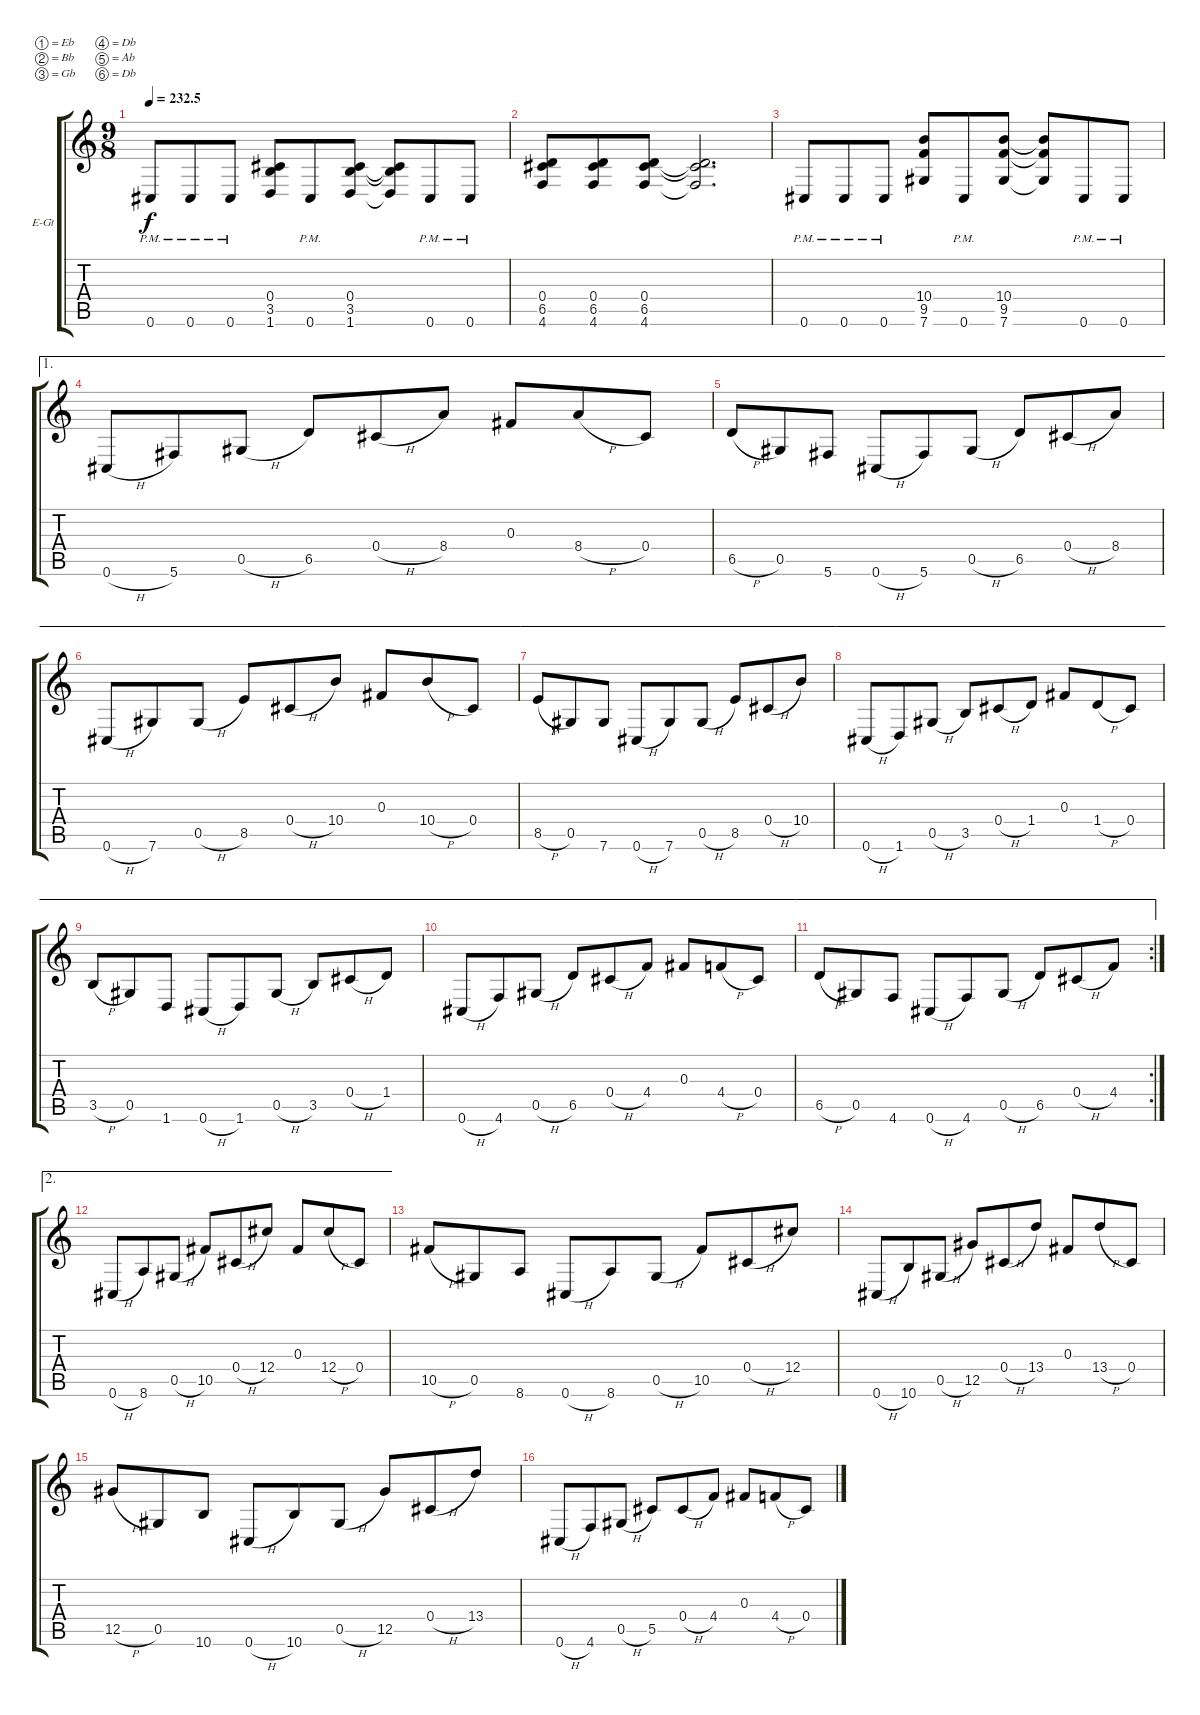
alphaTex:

\defaultSystemsLayout 4
\bracketExtendMode groupsimilarinstruments
\firstSystemTrackNameOrientation horizontal
\otherSystemsTrackNameOrientation horizontal
\track ("Daniel Mongrain" "E-Gt") {instrument distortionguitar}
\staff {score tabs}
\tuning (Eb4 Bb3 Gb3 Db3 Ab2 Db2)
\ts (9 8)
\tempo
232.5
\accidentals auto
\clef g2
\ottava regular
\simile none
\ks c
0.6{pm}.8{dy f} 0.6{pm}.8 0.6{pm}.8 (0.4 3.5 1.6).8 0.6{pm}.8 (0.4 3.5 1.6).8 (0.4{t} 3.5{t} 1.6{t}).8 0.6{pm}.8 0.6{pm}.8 |
(0.4 6.5 4.6).8 (0.4 6.5 4.6).8 (0.4 6.5 4.6).8 (0.4{t} 6.5{t} 4.6{t}).2{d} |
0.6{pm}.8 0.6{pm}.8 0.6{pm}.8 (7.6 9.5 10.4).8 0.6{pm}.8 (7.6 9.5 10.4).8 (7.6{t} 9.5{t} 10.4{t}).8 0.6{pm}.8 0.6{pm}.8 |
\ae 1
0.6{h}.8 5.6.8 0.5{h}.8 6.5.8 0.4{h}.8 8.4.8 0.3.8 8.4{h}.8 0.4.8 |
\ae 1
6.5{h}.8 0.5.8 5.6.8 0.6{h}.8 5.6.8 0.5{h}.8 6.5.8 0.4{h}.8 8.4.8 |
\ae 1
0.6{h}.8 7.6.8 0.5{h}.8 8.5.8 0.4{h}.8 10.4.8 0.3.8 10.4{h}.8 0.4.8 |
\ae 1
8.5{h}.8 0.5.8 7.6.8 0.6{h}.8 7.6.8 0.5{h}.8 8.5.8 0.4{h}.8 10.4.8 |
\ae 1
0.6{h}.8 1.6.8 0.5{h}.8 3.5.8 0.4{h}.8 1.4.8 0.3.8 1.4{h}.8 0.4.8 |
\ae 1
3.5{h}.8 0.5.8 1.6.8 0.6{h}.8 1.6.8 0.5{h}.8 3.5.8 0.4{h}.8 1.4.8 |
\ae 1
0.6{h}.8 4.6.8 0.5{h}.8 6.5.8 0.4{h}.8 4.4.8 0.3.8 4.4{h}.8 0.4.8 |
\ae 1
\rc 2
6.5{h}.8 0.5.8 4.6.8 0.6{h}.8 4.6.8 0.5{h}.8 6.5.8 0.4{h}.8 4.4.8 |
\ae 2
0.6{h}.8 8.6.8 0.5{h}.8 10.5.8 0.4{h}.8 12.4.8 0.3.8 12.4{h}.8 0.4.8 |
10.5{h}.8 0.5.8 8.6.8 0.6{h}.8 8.6.8 0.5{h}.8 10.5.8 0.4{h}.8 12.4.8 |
0.6{h}.8 10.6.8 0.5{h}.8 12.5.8 0.4{h}.8 13.4.8 0.3.8 13.4{h}.8 0.4.8 |
12.5{h}.8 0.5.8 10.6.8 0.6{h}.8 10.6.8 0.5{h}.8 12.5.8 0.4{h}.8 13.4.8 |
0.6{h}.8 4.6.8 0.5{h}.8 5.5.8 0.4{h}.8 4.4.8 0.3.8 4.4{h}.8 0.4.8
